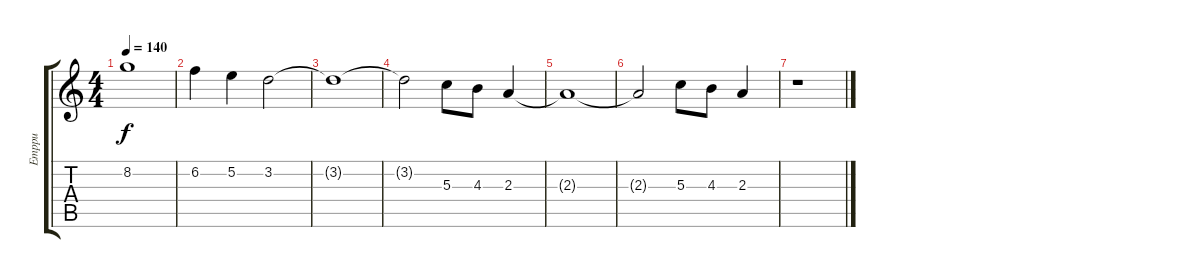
\track ("Emppu" "Emppu") {instrument overdrivenguitar}
\staff {score tabs}
\tuning (E4 B3 G3 D3 A2 E2) {hide}
\ts (4 4)
\tempo 140
\clef g2
\ks c
8.2{t}.1{dy f} |
6.2.4 5.2.4 3.2.2 |
3.2{t}.1 |
3.2{t}.2 5.3.8 4.3.8 2.3.4 |
2.3{t}.1 |
2.3{t}.2 5.3.8 4.3.8 2.3.4 |
r.1{volume 12}
